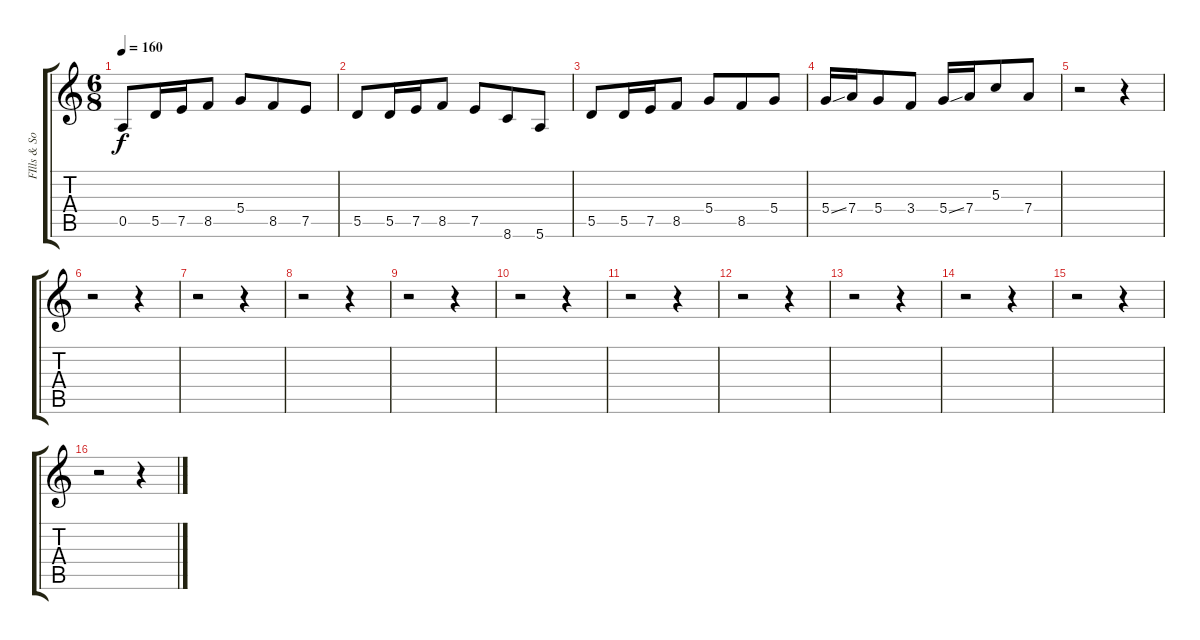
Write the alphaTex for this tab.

\track ("FIlls & Soli (Distortion)" "FIlls & So") {instrument distortionguitar}
\staff {score tabs}
\tuning (E4 B3 G3 D3 A2 E2) {hide}
\ts (6 8)
\tempo 160
\clef g2
\ks c
0.5.8{dy f} 5.5.16 7.5.16 8.5.8 5.4.8 8.5.8 7.5.8 |
5.5.8 5.5.16 7.5.16 8.5.8 7.5.8 8.6.8 5.6.8 |
5.5.8 5.5.16 7.5.16 8.5.8 5.4.8 8.5.8 5.4.8 |
5.4{ss}.16 7.4.16 5.4.8 3.4.8 5.4{ss}.16 7.4.16 5.3.8 7.4.8 |
r.2 r.4 |
r.2 r.4 |
r.2 r.4 |
r.2 r.4 |
r.2 r.4 |
r.2 r.4 |
r.2 r.4 |
r.2 r.4 |
r.2 r.4 |
r.2 r.4 |
r.2 r.4 |
r.2 r.4
